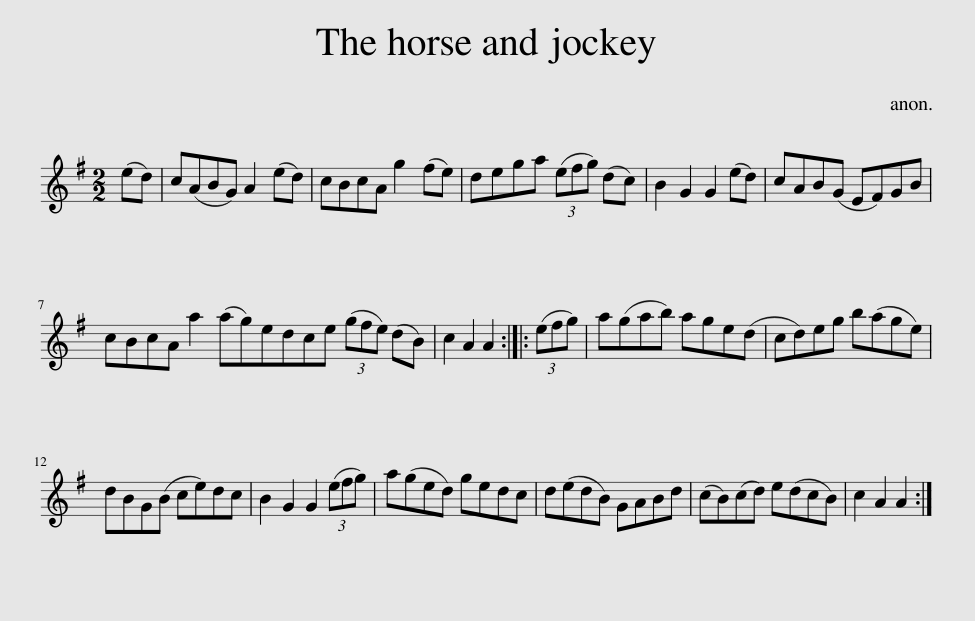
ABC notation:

X:1
L:1/8
M:2/2
I:linebreak $
K:G
V:1 treble
V:1
 (ed) | c(ABG) A2 (ed) | cBcA g2 (fe) | dega (3(efg) (dc) | B2 G2 G2 (ed) | %5
 cAB(G EF)GB |$ cBcA a2 (ag)edce (3(gfe) (dB) | c2 A2 A2 :: (3(efg) | a(gab) age(d | %10
 cd)eg b(age) |$ dBG(B ce)dc | B2 G2 G2 (3(efg) | a(ged) gedc | d(edB) GABd | %15
 (cB)(cd) e(dcB) | c2 A2 A2 :| %17
